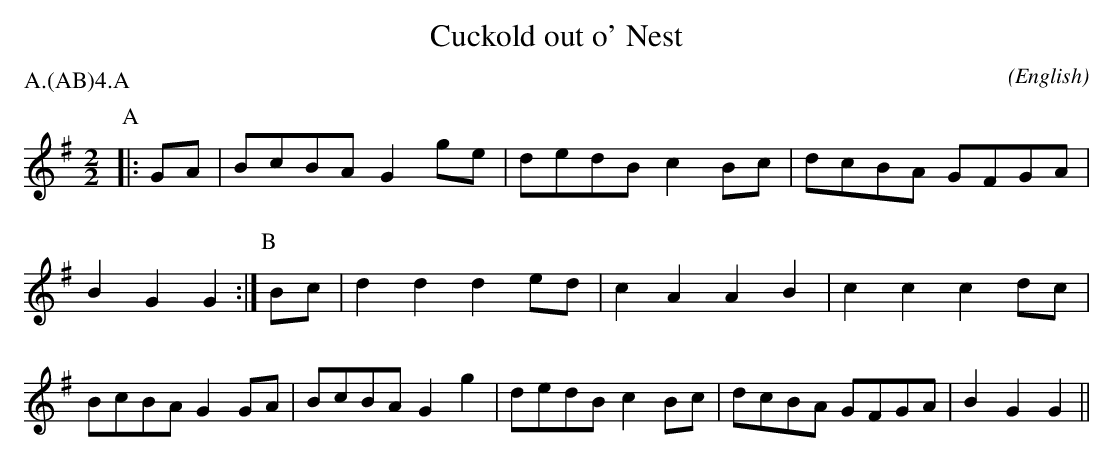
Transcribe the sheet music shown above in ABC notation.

X:1
T:Cuckold out o' Nest
M:2/2
C:
O:English
P:A.(AB)4.A
K:G
P:A
|:\
   GA | BcBA  G2 ge | dedB  c2 Bc | dcBA  GFGA  | B2 G2 G2 :|\
P:B
   Bc | d2 d2 d2 ed | c2 A2 A2 B2 | c2 c2 c2 dc | BcBA  G2 \
   GA | BcBA  G2 g2 | dedB  c2 Bc | dcBA  GFGA  | B2 G2 G2 ||
